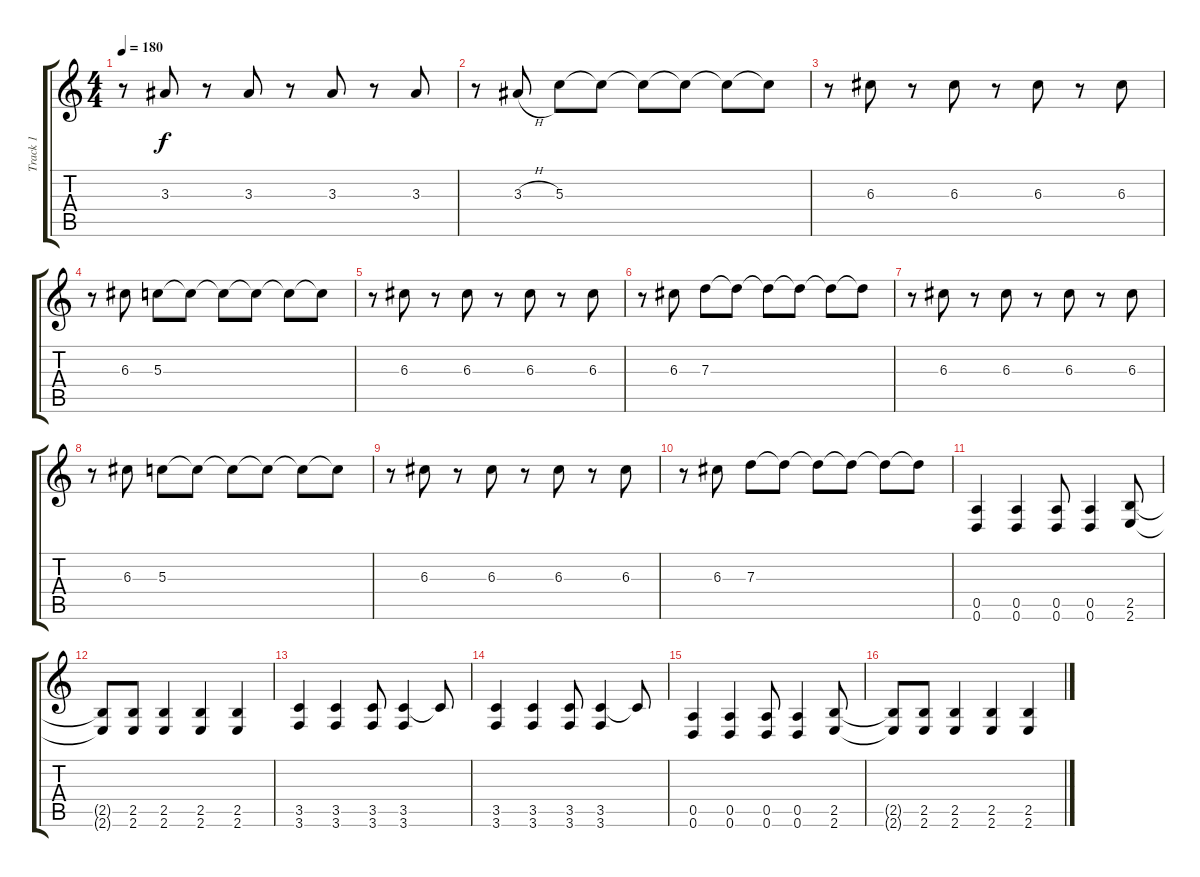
\track ("Track 1" "Track 1") {instrument distortionguitar}
\staff {score tabs}
\tuning (E4 B3 G3 D3 A2 D2) {hide}
\ts (4 4)
\tempo 180
\clef g2
\ks c
r.8{dy f} 3.3.8 r.8 3.3.8 r.8 3.3.8 r.8 3.3.8 |
r.8 3.3{h}.8 5.3.8 5.3{t}.8 5.3{t}.8 5.3{t}.8 5.3{t}.8 5.3{t}.8 |
r.8 6.3.8 r.8 6.3.8 r.8 6.3.8 r.8 6.3.8 |
r.8 6.3.8 5.3.8 5.3{t}.8 5.3{t}.8 5.3{t}.8 5.3{t}.8 5.3{t}.8 |
r.8 6.3.8 r.8 6.3.8 r.8 6.3.8 r.8 6.3.8 |
r.8 6.3.8 7.3.8 7.3{t}.8 7.3{t}.8 7.3{t}.8 7.3{t}.8 7.3{t}.8 |
r.8 6.3.8 r.8 6.3.8 r.8 6.3.8 r.8 6.3.8 |
r.8 6.3.8 5.3.8 5.3{t}.8 5.3{t}.8 5.3{t}.8 5.3{t}.8 5.3{t}.8 |
r.8 6.3.8 r.8 6.3.8 r.8 6.3.8 r.8 6.3.8 |
r.8 6.3.8 7.3.8 7.3{t}.8 7.3{t}.8 7.3{t}.8 7.3{t}.8 7.3{t}.8 |
(0.5 0.6).4 (0.5 0.6).4 (0.5 0.6).8 (0.5 0.6).4 (2.5 2.6).8 |
(2.5{t} 2.6{t}).8 (2.5 2.6).8 (2.5 2.6).4 (2.5 2.6).4 (2.5 2.6).4 |
(3.5 3.6).4 (3.5 3.6).4 (3.5 3.6).8 (3.5 3.6).4 3.5{t}.8 |
(3.5 3.6).4 (3.5 3.6).4 (3.5 3.6).8 (3.5 3.6).4 3.5{t}.8 |
(0.5 0.6).4 (0.5 0.6).4 (0.5 0.6).8 (0.5 0.6).4 (2.5 2.6).8 |
(2.5{t} 2.6{t}).8 (2.5 2.6).8 (2.5 2.6).4 (2.5 2.6).4 (2.5 2.6).4
